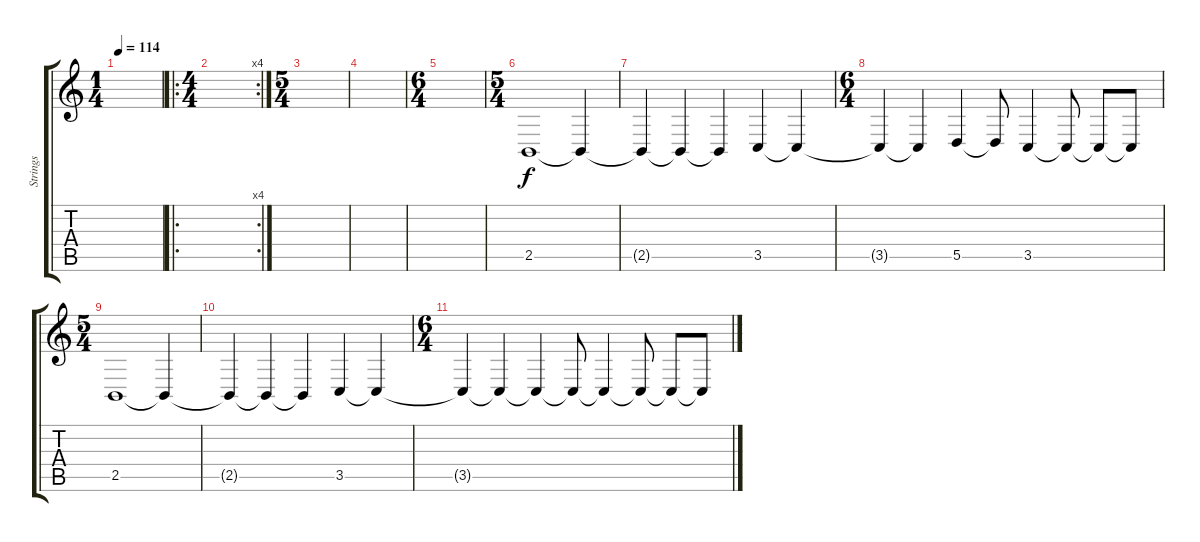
\track ("Strings" "Strings") {instrument stringensemble1}
\staff {score tabs}
\tuning (E4 B3 G3 D3 A2 E2) {hide}
\ts (1 4)
\tempo 114
\clef g2
\ks c
|
\ro
\rc 4
\ts (4 4)
|
\ts (5 4)
|
|
\ts (6 4)
|
\ts (5 4)
2.5.1 2.5{t}.4 |
2.5{t}.4 2.5{t}.4 2.5{t}.4 3.5.4 3.5{t}.4 |
\ts (6 4)
3.5{t}.4 3.5{t}.4 5.5.4 5.5{t}.8 3.5.4 3.5{t}.8 3.5{t}.8 3.5{t}.8 |
\ts (5 4)
2.5.1 2.5{t}.4 |
2.5{t}.4 2.5{t}.4 2.5{t}.4 3.5.4 3.5{t}.4 |
\ts (6 4)
3.5{t}.4 3.5{t}.4 3.5{t}.4 3.5{t}.8 3.5{t}.4 3.5{t}.8 3.5{t}.8 3.5{t}.8
